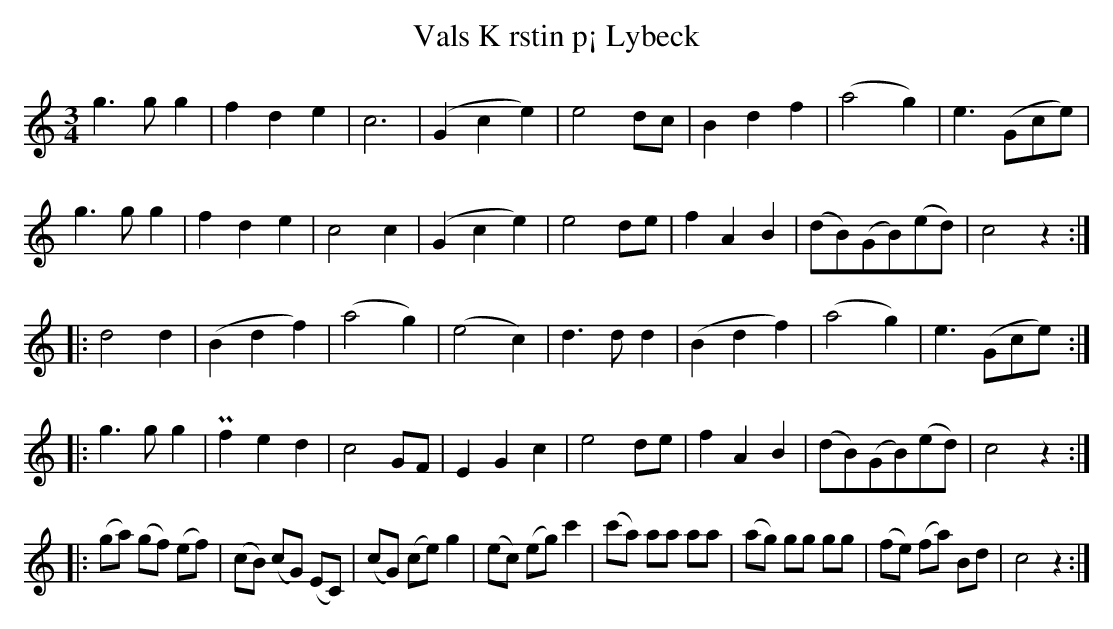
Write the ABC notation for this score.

X:1
T:K rstin p¡ Lybeck, Vals
M:3/4
L:1/4
K:C
g>g g | fde | c3  | (Gce) | e2d/c/ | Bdf | (a2g) | e3/2 (G/c/e/) |
g>g g | fde | c2c | (Gce) | e2d/e/ | fAB | (d/B/)(G/B/)(e/d/) | c2 z ::
d2 d | (Bdf) | (a2g) | (e2c) | d>d d | (Bdf) | (a2g) | e3/2 (G/c/e/) ::
g>g g | Pfed | c2 G/F/ | EGc | e2d/e/ | fAB | (d/B/)(G/B/)(e/d/) | c2 z ::
L:1/8
(ga) (gf) (ef) | (cB) (cG) (EC) | (cG) (ce) g2 | (ec) (eg) c'2 | (c'a) aa aa | (ag) gg gg | (fe) (fa) Bd | c4 z2 :|
